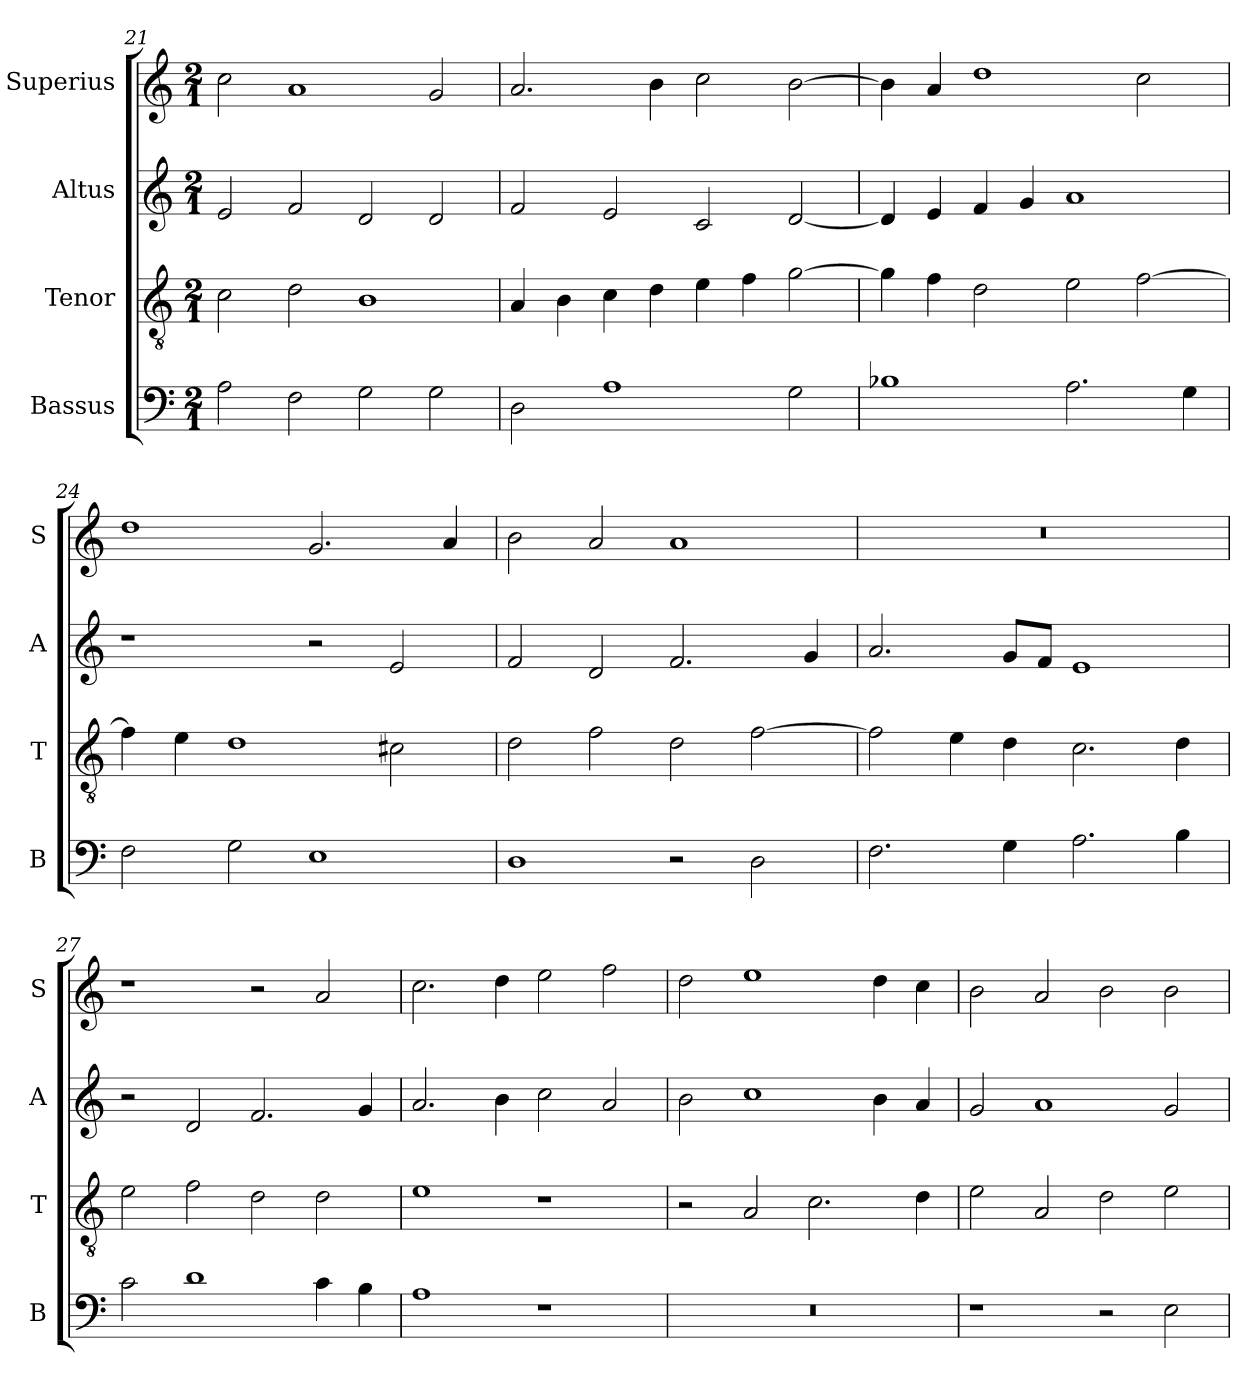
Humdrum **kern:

**kern	**kern	**kern	**kern
*part4	*part3	*part2	*part1
*staff4	*staff3	*staff2	*staff1
*I"Bassus	*I"Tenor	*I"Altus	*I"Superius
*I'B	*I'T	*I'A	*I'S
*clefF4	*clefGv2	*clefG2	*clefG2
*k[]	*k[]	*k[]	*k[]
*C:	*C:	*C:	*C:
*M2/1	*M2/1	*M2/1	*M2/1
=21	=21	=21	=21
2A	2c	2e	2cc
2F	2d	2f	1a
2G	1B	2d	.
2G	.	2d	2g
=22	=22	=22	=22
2D	4A	2f	2.a
.	4B	.	.
1A	4c	2e	.
.	4d	.	4b
.	4e	2c	2cc
.	4f	.	.
2G	[2g	[2d	[2b
=23	=23	=23	=23
1B-X	4g]	4d]	4b]
.	4f	4e	4a
.	2d	4f	1dd
.	.	4g	.
2.A	2e	1a	.
.	[2f	.	2cc
4G	.	.	.
=24	=24	=24	=24
2F	4f]	1r	1dd
.	4e	.	.
2G	1d	.	.
1E	.	2r	2.g
.	2c#X	2e	.
.	.	.	4a
=25	=25	=25	=25
1D	2d	2f	2b
.	2f	2d	2a
2r	2d	2.f	1a
2D	[2f	.	.
.	.	4g	.
=26	=26	=26	=26
2.F	2f]	2.a	0r
.	4e	.	.
4G	4d	8gL	.
.	.	8fJ	.
2.A	2.c	1e	.
4B	4d	.	.
=27	=27	=27	=27
2c	2e	2r	1r
1d	2f	2d	.
.	2d	2.f	2r
4c	2d	.	2a
4B	.	4g	.
=28	=28	=28	=28
1A	1e	2.a	2.cc
.	.	4b	4dd
1r	1r	2cc	2ee
.	.	2a	2ff
=29	=29	=29	=29
0r	2r	2b	2dd
.	2A	1cc	1ee
.	2.c	.	.
.	.	4b	4dd
.	4d	4a	4cc
=30	=30	=30	=30
1r	2e	2g	2b
.	2A	1a	2a
2r	2d	.	2b
2E	2e	2g	2b
=	=	=	=
*-	*-	*-	*-
